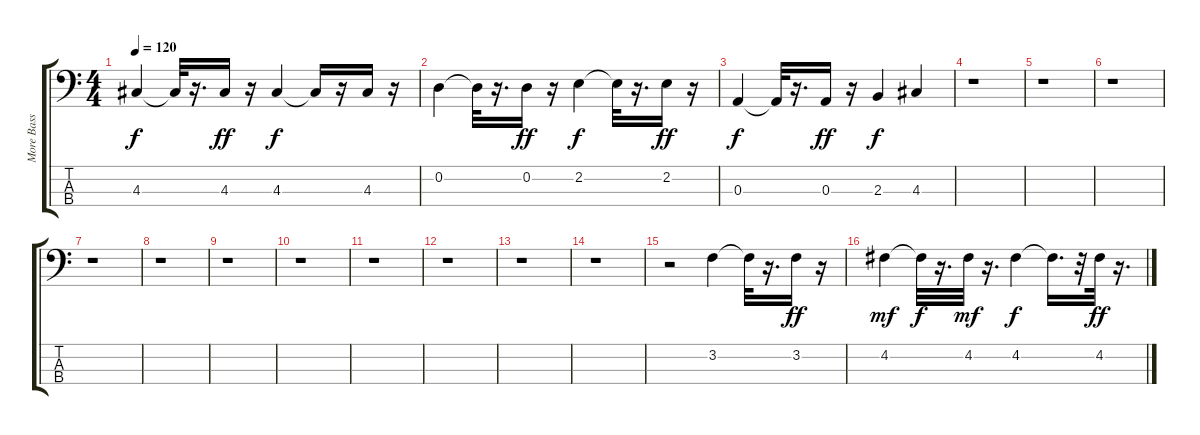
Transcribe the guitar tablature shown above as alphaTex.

\track ("More Bass" "More Bass") {instrument slapbass2}
\staff {score tabs}
\tuning (G2 D2 A1 E1) {hide}
\ts (4 4)
\tempo 120
\clef f4
\ks c
4.3.4{dy f} 4.3{t}.32 r.16{d} 4.3.16{dy ff} r.16 4.3.4{dy f} 4.3{t}.16 r.16 4.3.16 r.16 |
0.2.4 0.2{t}.32 r.16{d} 0.2.16{dy ff} r.16 2.2.4{dy f} 2.2{t}.32 r.16{d} 2.2.16{dy ff} r.16 |
0.3.4{dy f} 0.3{t}.32 r.16{d} 0.3.16{dy ff} r.16 2.3.4{dy f} 4.3.4 |
r.1 |
r.1 |
r.1 |
r.1 |
r.1 |
r.1 |
r.1 |
r.1 |
r.1 |
r.1 |
r.1 |
r.2 3.2.4 3.2{t}.32 r.16{d} 3.2.16{dy ff} r.16 |
4.2.4{dy mf} 4.2{t}.32{dy f} r.16{d} 4.2.32{dy mf} r.16{d} 4.2.4{dy f} 4.2{t}.16{d} r.32 4.2.32{dy ff} r.16{d}
